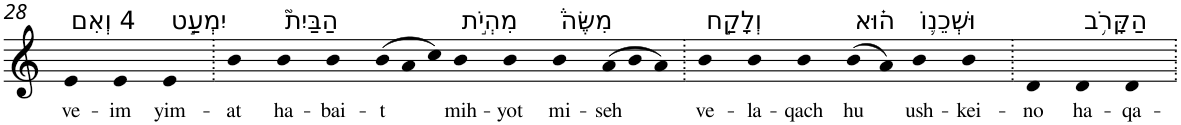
**kern	**text
*part1	*part1
*staff1	*staff1
*I"Piano	*
*I'Pno	*
!!LO:PB:g=z
*clefG2	*
*k[]	*
=28	=28
!LO:TX:a:t=4 וְאִם	!
!	!LO:LY:b
4e	ve-
!	!LO:LY:b
4e	-im
!LO:TX:a:t=יִמְעַ֣ט	!
!	!LO:LY:b
4e	yim-
=29.	=29.
!	!LO:LY:b
4b	-at
!LO:TX:a:t=הַבַּיִת֮	!
!	!LO:LY:b
4b	ha-
!	!LO:LY:b
4b	-bai-
!	!LO:LY:b
(>12b	-t
12a	.
12cc)	.
!LO:TX:a:t=מִהְיֹ֣ת	!
!	!LO:LY:b
4b	mih-
!	!LO:LY:b
4b	-yot
!LO:TX:a:t=מִשֶּׂה֒	!
!	!LO:LY:b
4b	mi-
!	!LO:LY:b
(>12a	-seh
12b	.
12a)	.
=30.	=30.
!LO:TX:a:t=וְלָקַ֣ח	!
!	!LO:LY:b
4b	ve-
!	!LO:LY:b
4b	-la-
!	!LO:LY:b
4b	-qach
!LO:TX:a:t=ה֗וּא	!
!	!LO:LY:b
(>8b	hu
8a)	.
!LO:TX:a:t=וּשְׁכֵנ֛וֹ	!
!	!LO:LY:b
4b	ush-
!	!LO:LY:b
4b	-kei-
=31.	=31.
!	!LO:LY:b
4d	-no
!LO:TX:a:t=הַקָּרֹ֥ב	!
!	!LO:LY:b
4d	ha-
!	!LO:LY:b
4d	-qa-
=.	=.
*-	*-
